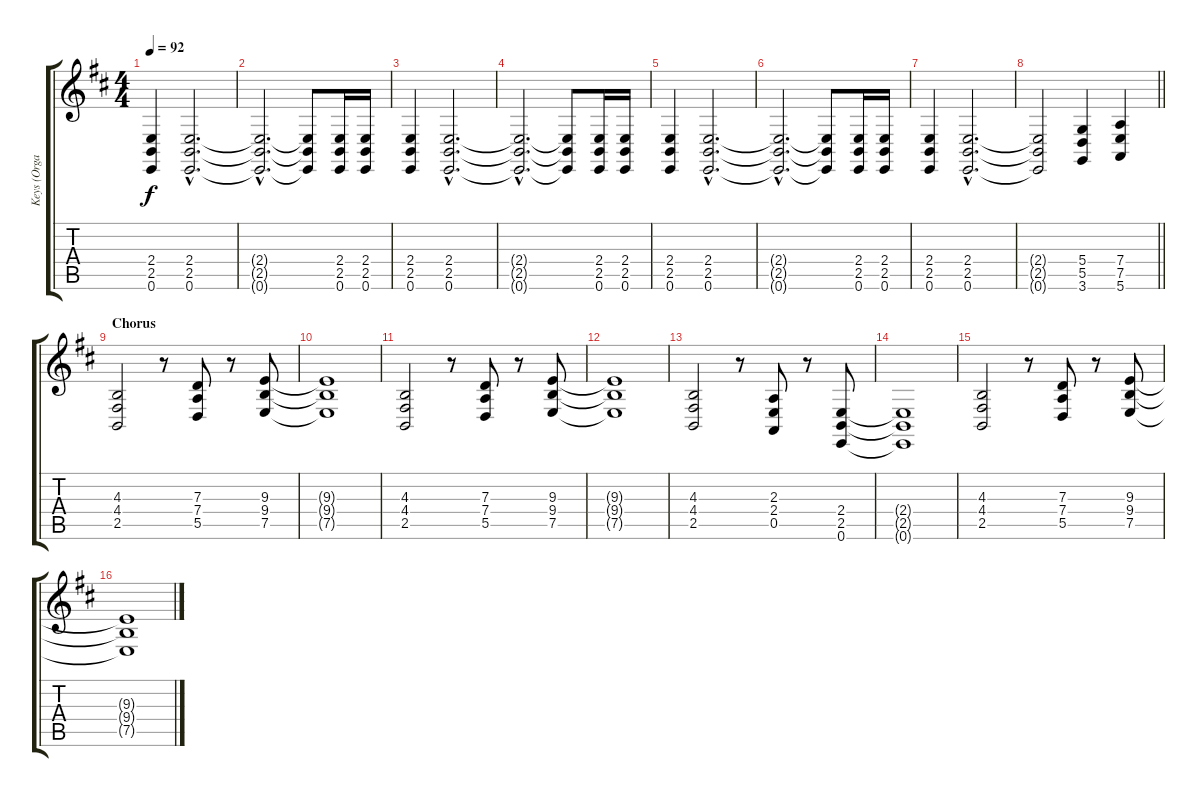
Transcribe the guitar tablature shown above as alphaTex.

\track ("Keys (Organ) - Chris Caffery" "Keys (Orga") {instrument churchorgan}
\staff {score tabs}
\tuning (E4 B3 G3 D3 A2 E2) {hide}
\ts (4 4)
\tempo 92
\clef g2
\ks d
(2.4 2.5 0.6).4{dy f} (2.4{hac} 2.5{hac} 0.6{hac}).2{d} |
(2.4{hac t} 2.5{hac t} 0.6{hac t}).2{d} (2.4{t} 2.5{t} 0.6{t}).8 (2.4 2.5 0.6).16 (2.4 2.5 0.6).16 |
(2.4 2.5 0.6).4 (2.4{hac} 2.5{hac} 0.6{hac}).2{d} |
(2.4{hac t} 2.5{hac t} 0.6{hac t}).2{d} (2.4{t} 2.5{t} 0.6{t}).8 (2.4 2.5 0.6).16 (2.4 2.5 0.6).16 |
(2.4 2.5 0.6).4 (2.4{hac} 2.5{hac} 0.6{hac}).2{d} |
(2.4{hac t} 2.5{hac t} 0.6{hac t}).2{d} (2.4{t} 2.5{t} 0.6{t}).8 (2.4 2.5 0.6).16 (2.4 2.5 0.6).16 |
(2.4 2.5 0.6).4 (2.4{hac} 2.5{hac} 0.6{hac}).2{d} |
\barLineRight lightlight
(2.4{t} 2.5{t} 0.6{t}).2 (5.4 5.5 3.6).4 (7.4 7.5 5.6).4 |
\section ("" "Chorus")
(4.3 4.4 2.5).2 r.8 (7.3 7.4 5.5).8 r.8 (9.3 9.4 7.5).8 |
(9.3{t} 9.4{t} 7.5{t}).1 |
(4.3 4.4 2.5).2 r.8 (7.3 7.4 5.5).8 r.8 (9.3 9.4 7.5).8 |
(9.3{t} 9.4{t} 7.5{t}).1 |
(4.3 4.4 2.5).2 r.8 (2.3 2.4 0.5).8 r.8 (2.4 2.5 0.6).8 |
(2.4{t} 2.5{t} 0.6{t}).1 |
(4.3 4.4 2.5).2 r.8 (7.3 7.4 5.5).8 r.8 (9.3 9.4 7.5).8 |
(9.3{t} 9.4{t} 7.5{t}).1
